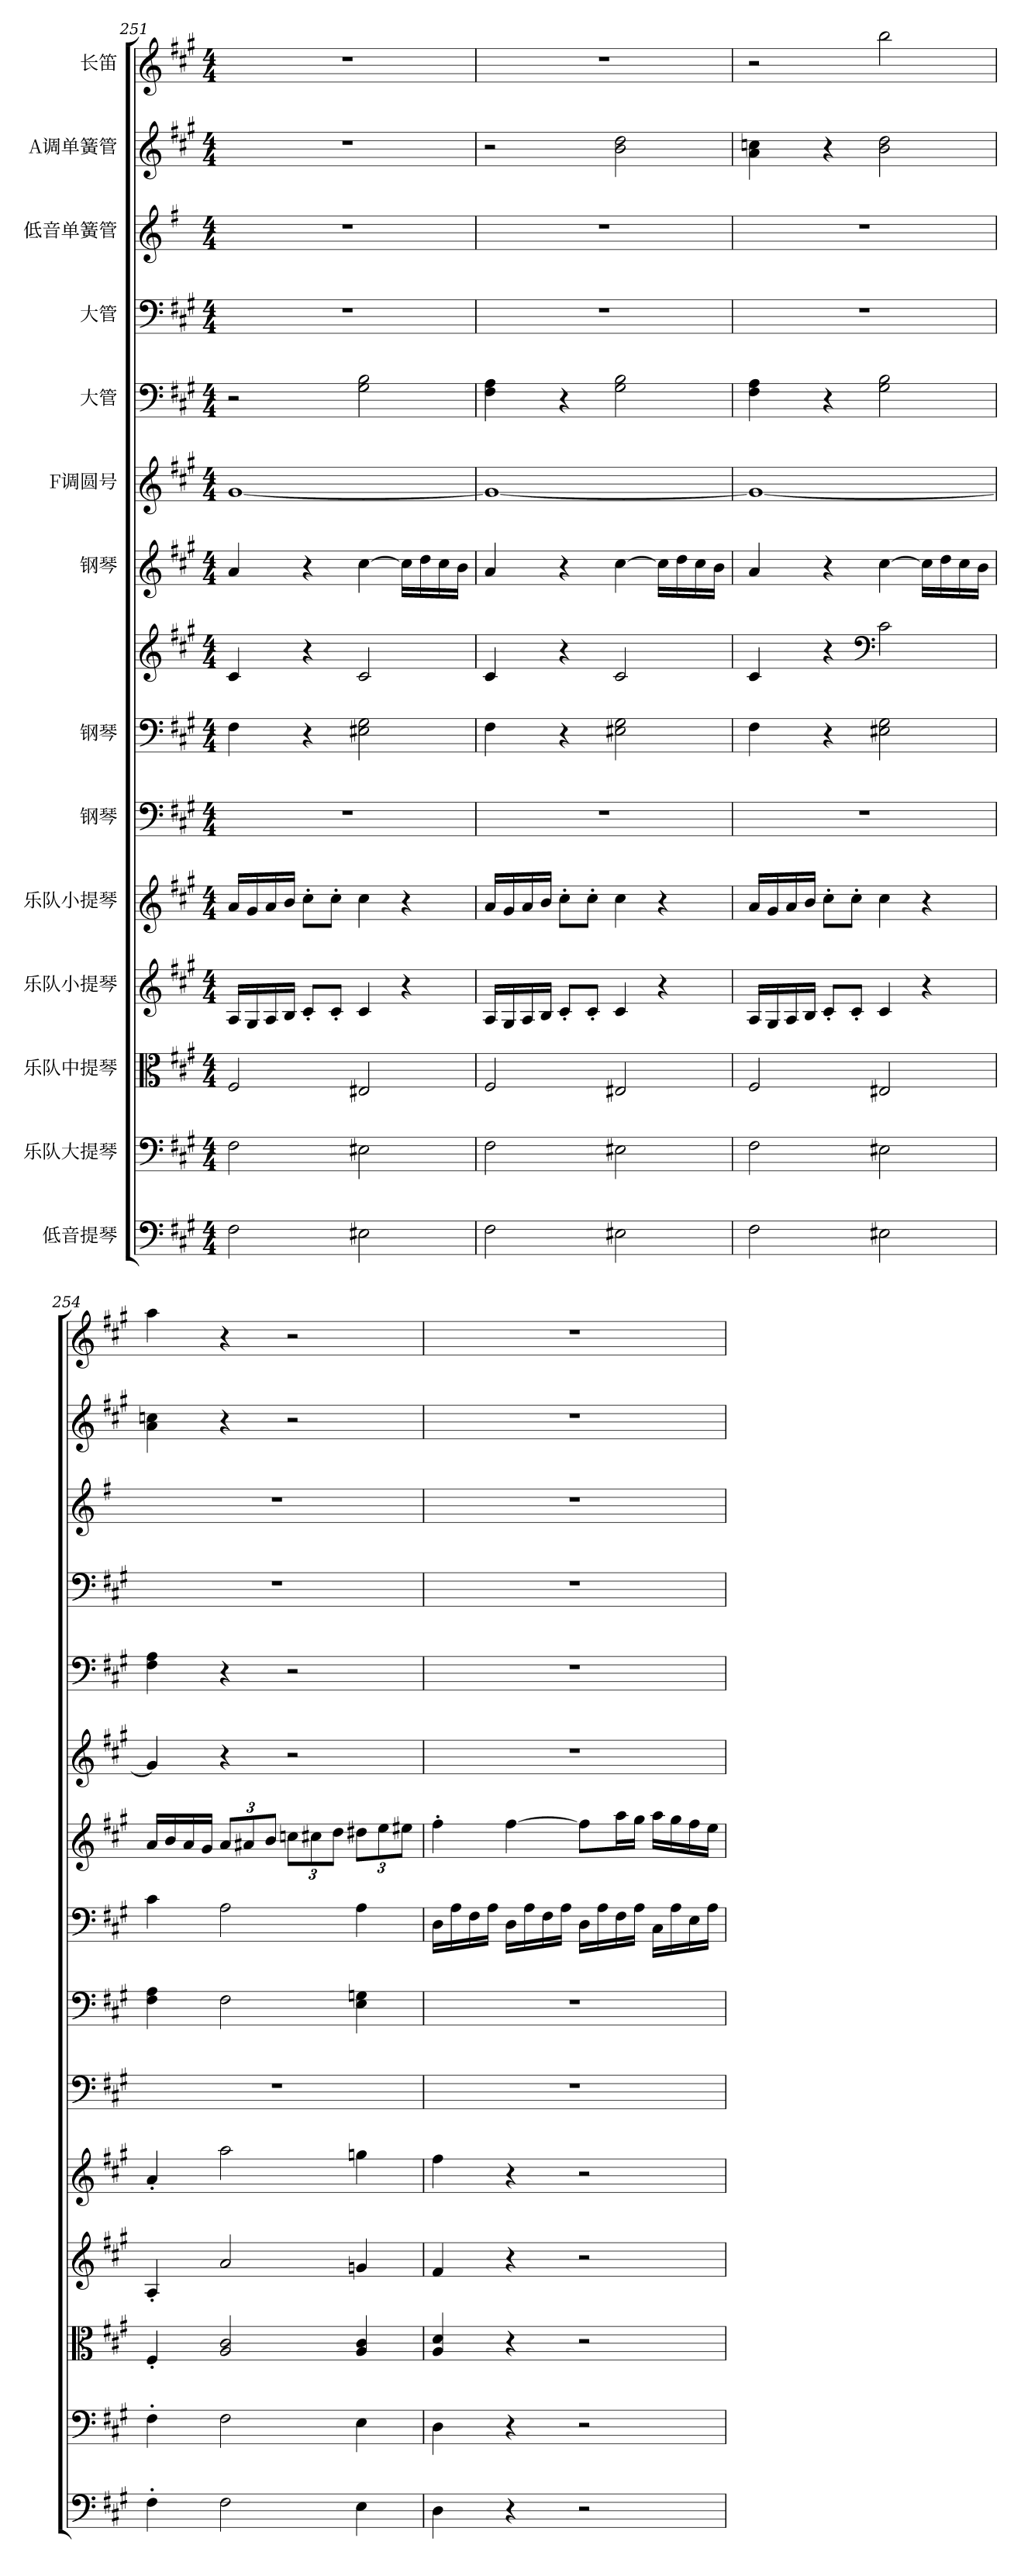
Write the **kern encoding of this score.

**kern	**kern	**kern	**kern	**kern	**kern	**kern	**kern	**kern	**kern	**kern	**kern	**kern	**kern	**kern
*part14	*part13	*part12	*part11	*part10	*part9	*part8	*part8	*part7	*part6	*part5	*part4	*part3	*part2	*part1
*staff15	*staff14	*staff13	*staff12	*staff11	*staff10	*staff9	*staff8	*staff7	*staff6	*staff5	*staff4	*staff3	*staff2	*staff1
*I"低音提琴	*I"乐队大提琴	*I"乐队中提琴	*I"乐队小提琴	*I"乐队小提琴	*I"钢琴	*I"钢琴	*	*I"钢琴	*I"F调圆号	*I"大管	*I"大管	*I"低音单簧管	*I"A调单簧管	*I"长笛
!!LO:PB:g=z
*clefF4	*clefF4	*clefC3	*clefG2	*clefG2	*clefF4	*clefF4	*clefG2	*clefG2	*clefG2	*clefF4	*clefF4	*clefG2	*clefG2	*clefG2
*ITrd7c12	*	*	*	*	*	*	*	*	*ITrd4c7	*	*	*ITrd8c14	*ITrd2c3	*
*k[f#c#g#]	*k[f#c#g#]	*k[f#c#g#]	*k[f#c#g#]	*k[f#c#g#]	*k[f#c#g#]	*k[f#c#g#]	*k[f#c#g#]	*k[f#c#g#]	*k[f#c#]	*k[f#c#g#]	*k[f#c#g#]	*k[f#]	*k[f#c#g#d#a#e#]	*k[f#c#g#]
*M4/4	*M4/4	*M4/4	*M4/4	*M4/4	*M4/4	*M4/4	*M4/4	*M4/4	*M4/4	*M4/4	*M4/4	*M4/4	*M4/4	*M4/4
*MM122	*MM122	*MM122	*MM122	*MM122	*MM122	*MM122	*MM122	*MM122	*MM122	*MM122	*MM122	*MM122	*MM122	*MM122
=251	=251	=251	=251	=251	=251	=251	=251	=251	=251	=251	=251	=251	=251	=251
2FF#\	2F#\	2F#/	16A/LL	16a/LL	1r	4F#\	4c#/	4a/	[1c#	2r	1r	1r	1r	1r
.	.	.	16G#/	16g#/	.	.	.	.	.	.	.	.	.	.
.	.	.	16A/	16a/	.	.	.	.	.	.	.	.	.	.
.	.	.	16B/JJ	16b/JJ	.	.	.	.	.	.	.	.	.	.
.	.	.	8c#'/L	8cc#'\L	.	4r	4r	4r	.	.	.	.	.	.
.	.	.	8c#'/J	8cc#'\J	.	.	.	.	.	.	.	.	.	.
2EE#X\	2E#X\	2E#X/	4c#/	4cc#\	.	2E#X\ 2G#\	2c#/	[4cc#\	.	2G#\ 2B\	.	.	.	.
.	.	.	4r	4r	.	.	.	16cc#\LL]	.	.	.	.	.	.
.	.	.	.	.	.	.	.	16dd\	.	.	.	.	.	.
.	.	.	.	.	.	.	.	16cc#\	.	.	.	.	.	.
.	.	.	.	.	.	.	.	16b\JJ	.	.	.	.	.	.
=252	=252	=252	=252	=252	=252	=252	=252	=252	=252	=252	=252	=252	=252	=252
2FF#\	2F#\	2F#/	16A/LL	16a/LL	1r	4F#\	4c#/	4a/	1c#_	4F#\ 4A\	1r	1r	2r	1r
.	.	.	16G#/	16g#/	.	.	.	.	.	.	.	.	.	.
.	.	.	16A/	16a/	.	.	.	.	.	.	.	.	.	.
.	.	.	16B/JJ	16b/JJ	.	.	.	.	.	.	.	.	.	.
.	.	.	8c#'/L	8cc#'\L	.	4r	4r	4r	.	4r	.	.	.	.
.	.	.	8c#'/J	8cc#'\J	.	.	.	.	.	.	.	.	.	.
2EE#X\	2E#X\	2E#X/	4c#/	4cc#\	.	2E#X\ 2G#\	2c#/	[4cc#\	.	2G#\ 2B\	.	.	2g#\ 2b\	.
.	.	.	4r	4r	.	.	.	16cc#\LL]	.	.	.	.	.	.
.	.	.	.	.	.	.	.	16dd\	.	.	.	.	.	.
.	.	.	.	.	.	.	.	16cc#\	.	.	.	.	.	.
.	.	.	.	.	.	.	.	16b\JJ	.	.	.	.	.	.
!!LO:PB:g=z
=253	=253	=253	=253	=253	=253	=253	=253	=253	=253	=253	=253	=253	=253	=253
2FF#\	2F#\	2F#/	16A/LL	16a/LL	1r	4F#\	4c#/	4a/	1c#_	4F#\ 4A\	1r	1r	4f#\ 4an\	2r
.	.	.	16G#/	16g#/	.	.	.	.	.	.	.	.	.	.
.	.	.	16A/	16a/	.	.	.	.	.	.	.	.	.	.
.	.	.	16B/JJ	16b/JJ	.	.	.	.	.	.	.	.	.	.
.	.	.	8c#'/L	8cc#'\L	.	4r	4r	4r	.	4r	.	.	4r	.
.	.	.	8c#'/J	8cc#'\J	.	.	.	.	.	.	.	.	.	.
*	*	*	*	*	*	*	*clefF4	*	*	*	*	*	*	*
2EE#X\	2E#X\	2E#X/	4c#/	4cc#\	.	2E#X\ 2G#\	2c#\	[4cc#\	.	2G#\ 2B\	.	.	2g#\ 2b\	2bb\
.	.	.	4r	4r	.	.	.	16cc#\LL]	.	.	.	.	.	.
.	.	.	.	.	.	.	.	16dd\	.	.	.	.	.	.
.	.	.	.	.	.	.	.	16cc#\	.	.	.	.	.	.
.	.	.	.	.	.	.	.	16b\JJ	.	.	.	.	.	.
=254	=254	=254	=254	=254	=254	=254	=254	=254	=254	=254	=254	=254	=254	=254
4FF#'\	4F#'\	4F#'/	4A'/	4a'/	1r	4F#\ 4A\	4c#\	16a/LL	4c#/]	4F#\ 4A\	1r	1r	4f#\ 4an\	4aa\
.	.	.	.	.	.	.	.	16b/	.	.	.	.	.	.
.	.	.	.	.	.	.	.	16a/	.	.	.	.	.	.
.	.	.	.	.	.	.	.	16g#/JJ	.	.	.	.	.	.
*	*	*	*	*	*	*	*	*Xbrackettup	*	*	*	*	*	*
2FF#\	2F#\	2A/ 2c#/	2a/	2aa\	.	2F#\	2A\	12a/L	4r	4r	.	.	4r	4r
.	.	.	.	.	.	.	.	12a#X/	.	.	.	.	.	.
.	.	.	.	.	.	.	.	12b/J	.	.	.	.	.	.
.	.	.	.	.	.	.	.	12ccn\L	2r	2r	.	.	2r	2r
.	.	.	.	.	.	.	.	12cc#X\	.	.	.	.	.	.
.	.	.	.	.	.	.	.	12dd\J	.	.	.	.	.	.
4EE\	4E\	4A/ 4c#/	4gn/	4ggn\	.	4E\ 4Gn\	4A\	12dd#X\L	.	.	.	.	.	.
.	.	.	.	.	.	.	.	12ee\	.	.	.	.	.	.
.	.	.	.	.	.	.	.	12ee#X\J	.	.	.	.	.	.
!!LO:PB:g=z
=255	=255	=255	=255	=255	=255	=255	=255	=255	=255	=255	=255	=255	=255	=255
*	*	*	*	*	*	*	*	*	*	*	*	*	*	*MM124
4DD\	4D\	4A/ 4d/	4f#/	4ff#\	1r	1r	16D\LL	4ff#'\	1r	1r	1r	1r	1r	1r
.	.	.	.	.	.	.	16A\	.	.	.	.	.	.	.
.	.	.	.	.	.	.	16F#\	.	.	.	.	.	.	.
.	.	.	.	.	.	.	16A\JJ	.	.	.	.	.	.	.
4r	4r	4r	4r	4r	.	.	16D\LL	[4ff#\	.	.	.	.	.	.
.	.	.	.	.	.	.	16A\	.	.	.	.	.	.	.
.	.	.	.	.	.	.	16F#\	.	.	.	.	.	.	.
.	.	.	.	.	.	.	16A\JJ	.	.	.	.	.	.	.
2r	2r	2r	2r	2r	.	.	16D\LL	8ff#\L]	.	.	.	.	.	.
.	.	.	.	.	.	.	16A\	.	.	.	.	.	.	.
.	.	.	.	.	.	.	16F#\	16aa\L	.	.	.	.	.	.
.	.	.	.	.	.	.	16A\JJ	16gg#\JJ	.	.	.	.	.	.
.	.	.	.	.	.	.	16C#\LL	16aa\LL	.	.	.	.	.	.
.	.	.	.	.	.	.	16A\	16gg#\	.	.	.	.	.	.
.	.	.	.	.	.	.	16E\	16ff#\	.	.	.	.	.	.
.	.	.	.	.	.	.	16A\JJ	16ee\JJ	.	.	.	.	.	.
=	=	=	=	=	=	=	=	=	=	=	=	=	=	=
*-	*-	*-	*-	*-	*-	*-	*-	*-	*-	*-	*-	*-	*-	*-
